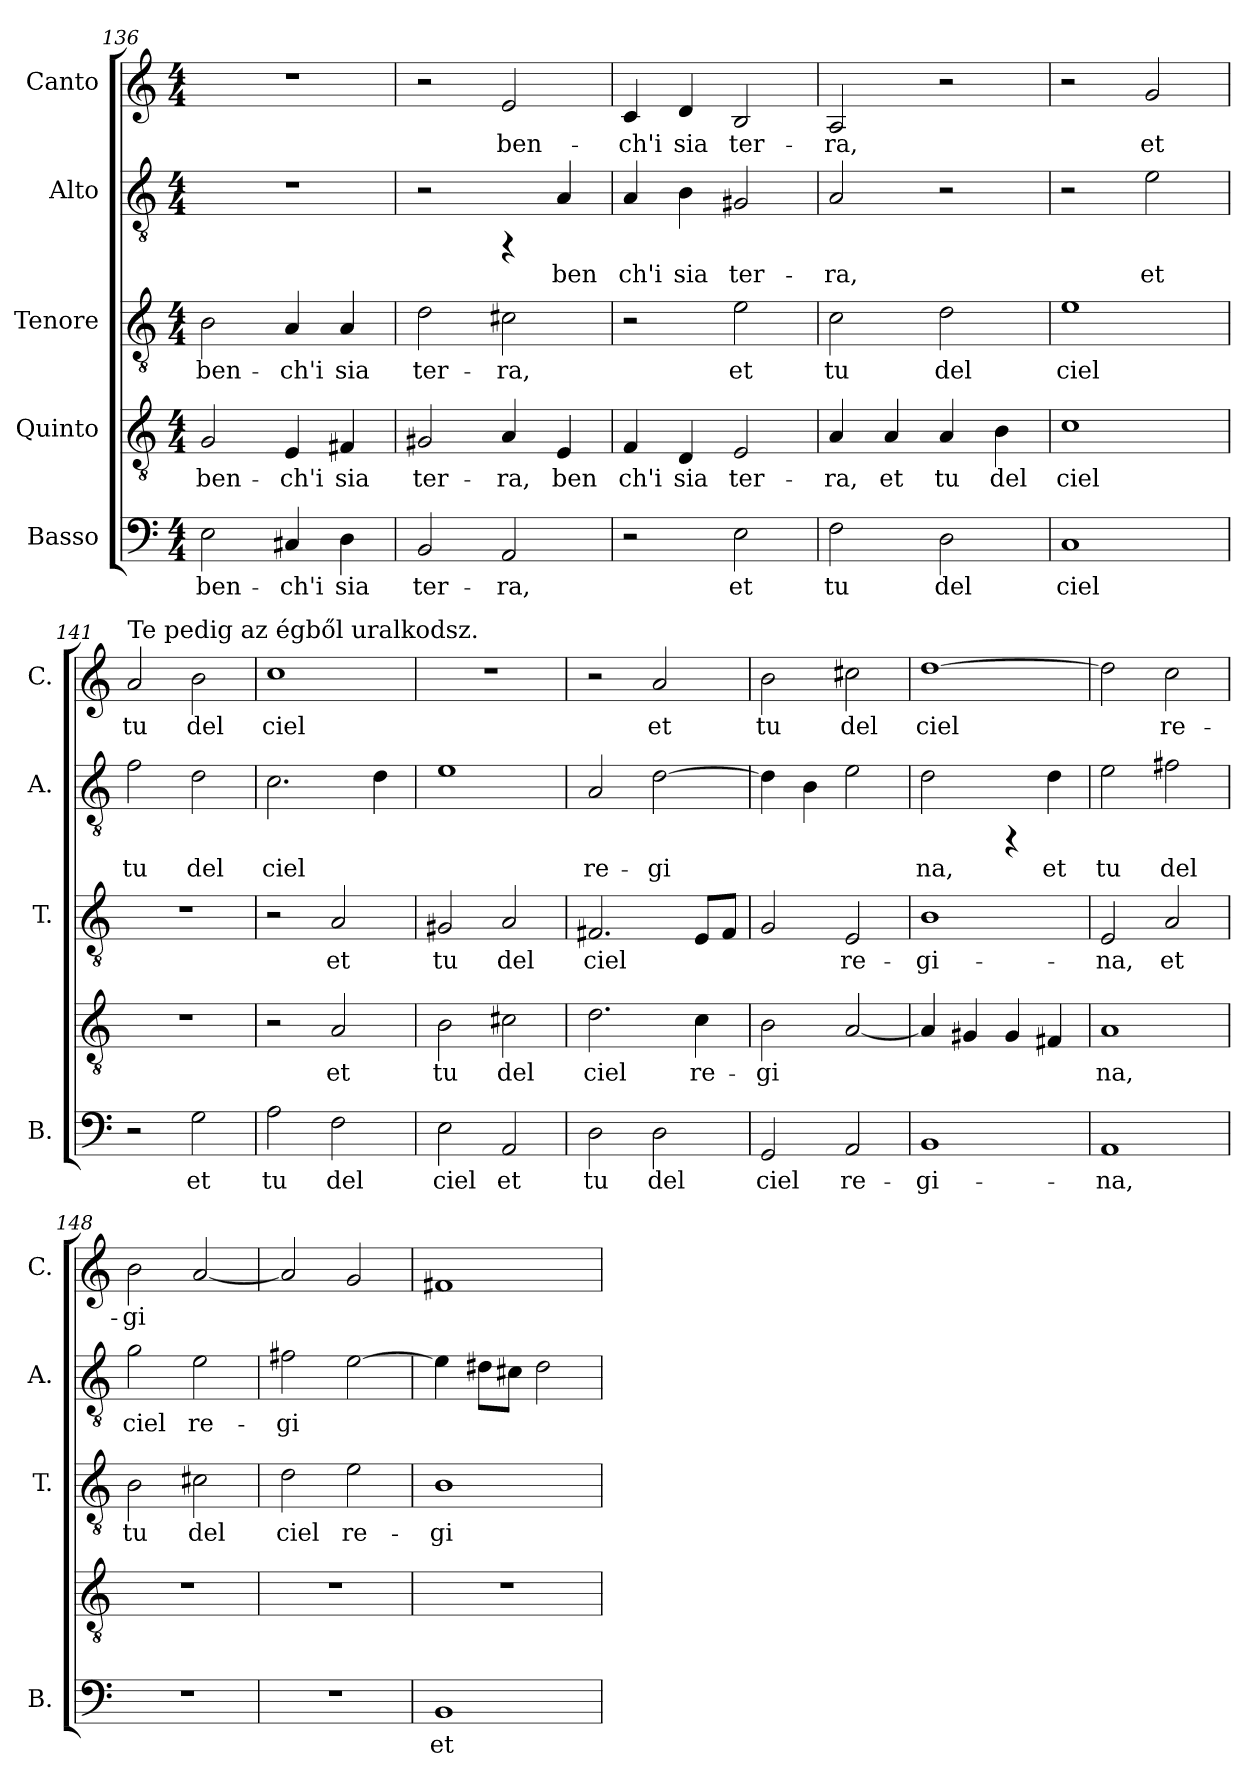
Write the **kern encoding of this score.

**kern	**text	**kern	**text	**kern	**text	**kern	**text	**kern	**text
*part5	*part5	*part4	*part4	*part3	*part3	*part2	*part2	*part1	*part1
*staff5	*staff5	*staff4	*staff4	*staff3	*staff3	*staff2	*staff2	*staff1	*staff1
*I"Basso	*	*I"Quinto	*	*I"Tenore	*	*I"Alto	*	*I"Canto	*
*I'B.	*	*	*	*I'T.	*	*I'A.	*	*I'C.	*
*clefF4	*	*clefGv2	*	*clefGv2	*	*clefGv2	*	*clefG2	*
*k[]	*	*k[]	*	*k[]	*	*k[]	*	*k[]	*
*C:	*	*C:	*	*C:	*	*C:	*	*C:	*
*M4/4	*	*M4/4	*	*M4/4	*	*M4/4	*	*M4/4	*
=136	=136	=136	=136	=136	=136	=136	=136	=136	=136
!	!LO:LY:b:cj	!	!LO:LY:b:cj	!	!LO:LY:b:cj	!	!	!	!
2E\	ben-	2G/	ben-	2B\	ben-	1r	.	1r	.
!	!LO:LY:b:cj	!	!LO:LY:b:cj	!	!LO:LY:b:cj	!	!	!	!
4C#X/	-ch'i	4E/	-ch'i	4A/	-ch'i	.	.	.	.
!	!LO:LY:b:cj	!	!LO:LY:b:cj	!	!LO:LY:b:cj	!	!	!	!
4D\	sia	4F#X/	sia	4A/	sia	.	.	.	.
=137	=137	=137	=137	=137	=137	=137	=137	=137	=137
!	!LO:LY:b:cj	!	!LO:LY:b:cj	!	!LO:LY:b:cj	!	!	!	!
2BB/	ter-	2G#X/	ter-	2d\	ter-	2r	.	2r	.
!	!LO:LY:b:cj	!	!LO:LY:b:cj	!	!LO:LY:b:cj	!	!	!	!LO:LY:b:cj
2AA/	-ra,	4A/	-ra,	2c#X\	-ra,	4rFF	.	2e/	ben-
!	!	!	!LO:LY:b:cj	!	!	!	!LO:LY:b:cj	!	!
.	.	4E/	ben	.	.	4A/	ben	.	.
=138	=138	=138	=138	=138	=138	=138	=138	=138	=138
!	!	!	!LO:LY:b:cj	!	!	!	!LO:LY:b:cj	!	!LO:LY:b:cj
2r	.	4F/	ch'i	2r	.	4A/	ch'i	4c/	-ch'i
!	!	!	!LO:LY:b:cj	!	!	!	!LO:LY:b:cj	!	!LO:LY:b:cj
.	.	4D/	sia	.	.	4B\	sia	4d/	sia
!	!LO:LY:b:cj	!	!LO:LY:b:cj	!	!LO:LY:b:cj	!	!LO:LY:b:cj	!	!LO:LY:b:cj
2E\	et	2E/	ter-	2e\	et	2G#X/	ter-	2B/	ter-
=139	=139	=139	=139	=139	=139	=139	=139	=139	=139
!	!LO:LY:b:cj	!	!LO:LY:b:cj	!	!LO:LY:b:cj	!	!LO:LY:b:cj	!	!LO:LY:b:cj
2F\	tu	4A/	-ra,	2c\	tu	2A/	-ra,	2A/	-ra,
!	!	!	!LO:LY:b:cj	!	!	!	!	!	!
.	.	4A/	et	.	.	.	.	.	.
!	!LO:LY:b:cj	!	!LO:LY:b:cj	!	!LO:LY:b:cj	!	!	!	!
2D\	del	4A/	tu	2d\	del	2r	.	2r	.
!	!	!	!LO:LY:b:cj	!	!	!	!	!	!
.	.	4B\	del	.	.	.	.	.	.
=140	=140	=140	=140	=140	=140	=140	=140	=140	=140
!	!LO:LY:b:cj	!	!LO:LY:b:cj	!	!LO:LY:b:cj	!	!	!	!
1C	ciel	1c	ciel	1e	ciel	2r	.	2r	.
!	!	!	!	!	!	!	!LO:LY:b:cj	!	!LO:LY:b:cj
.	.	.	.	.	.	2e\	et	2g/	et
!!LO:LB:g=z
=141	=141	=141	=141	=141	=141	=141	=141	=141	=141
!	!	!	!	!	!	!	!	!LO:TX:a:t=Te pedig az égből uralkodsz.	!
!	!	!	!	!	!	!	!LO:LY:b:cj	!	!LO:LY:b:cj
2r	.	1r	.	1r	.	2f\	tu	2a/	tu
!	!LO:LY:b:cj	!	!	!	!	!	!LO:LY:b:cj	!	!LO:LY:b:cj
2G\	et	.	.	.	.	2d\	del	2b\	del
=142	=142	=142	=142	=142	=142	=142	=142	=142	=142
!	!LO:LY:b:cj	!	!	!	!	!	!LO:LY:b:cj	!	!LO:LY:b:cj
2A\	tu	2r	.	2r	.	2.c\	ciel	1cc	ciel
!	!LO:LY:b:cj	!	!LO:LY:b:cj	!	!LO:LY:b:cj	!	!	!	!
2F\	del	2A/	et	2A/	et	.	.	.	.
!	!	!	!	!	!	!	!LO:LY:b:cj	!	!
.	.	.	.	.	.	4d\	.	.	.
=143	=143	=143	=143	=143	=143	=143	=143	=143	=143
!	!LO:LY:b:cj	!	!LO:LY:b:cj	!	!LO:LY:b:cj	!	!LO:LY:b:cj	!	!
2E\	ciel	2B\	tu	2G#X/	tu	1e	.	1r	.
!	!LO:LY:b:cj	!	!LO:LY:b:cj	!	!LO:LY:b:cj	!	!	!	!
2AA/	et	2c#X\	del	2A/	del	.	.	.	.
=144	=144	=144	=144	=144	=144	=144	=144	=144	=144
!	!LO:LY:b:cj	!	!LO:LY:b:cj	!	!LO:LY:b:cj	!	!LO:LY:b:cj	!	!
2D\	tu	2.d\	ciel	2.F#X/	ciel	2A/	re-	2r	.
!	!LO:LY:b:cj	!	!	!	!	!	!LO:LY:b:cj	!	!LO:LY:b:cj
2D\	del	.	.	.	.	[>2d\	-gi-	2a/	et
!	!	!	!LO:LY:b:cj	!	!LO:LY:b:cj	!	!	!	!
.	.	4c\	re-	8E/L	.	.	.	.	.
!	!	!	!	!	!LO:LY:b:cj	!	!	!	!
.	.	.	.	8F#/J	.	.	.	.	.
=145	=145	=145	=145	=145	=145	=145	=145	=145	=145
!	!LO:LY:b:cj	!	!LO:LY:b:cj	!	!LO:LY:b:cj	!	!LO:LY:b:cj	!	!LO:LY:b:cj
2GG/	ciel	2B\	-gi-	2G/	.	4d\]	--	2b\	tu
!	!	!	!	!	!	!	!LO:LY:b:cj	!	!
.	.	.	.	.	.	4B\	--	.	.
!	!LO:LY:b:cj	!	!LO:LY:b:cj	!	!LO:LY:b:cj	!	!LO:LY:b:cj	!	!LO:LY:b:cj
2AA/	re-	[<2A/	--	2E/	re-	2e\	--	2cc#X\	del
=146	=146	=146	=146	=146	=146	=146	=146	=146	=146
!	!LO:LY:b:cj	!	!LO:LY:b:cj	!	!LO:LY:b:cj	!	!LO:LY:b:cj	!	!LO:LY:b:cj
1BB	-gi-	4A/]	--	1B	-gi-	2d\	-na,	[>1dd	ciel
!	!	!	!LO:LY:b:cj	!	!	!	!	!	!
.	.	4G#X/	--	.	.	.	.	.	.
!	!	!	!LO:LY:b:cj	!	!	!	!	!	!
.	.	4G#/	--	.	.	4rFF	.	.	.
!	!	!	!LO:LY:b:cj	!	!	!	!LO:LY:b:cj	!	!
.	.	4F#X/	--	.	.	4d\	et	.	.
=147	=147	=147	=147	=147	=147	=147	=147	=147	=147
!	!LO:LY:b:cj	!	!LO:LY:b:cj	!	!LO:LY:b:cj	!	!LO:LY:b:cj	!	!LO:LY:b:cj
1AA	-na,	1A	-na,	2E/	-na,	2e\	tu	2dd\]	.
!	!	!	!	!	!LO:LY:b:cj	!	!LO:LY:b:cj	!	!LO:LY:b:cj
.	.	.	.	2A/	et	2f#X\	del	2cc\	re-
=148	=148	=148	=148	=148	=148	=148	=148	=148	=148
!	!	!	!	!	!LO:LY:b:cj	!	!LO:LY:b:cj	!	!LO:LY:b:cj
1r	.	1r	.	2B\	tu	2g\	ciel	2b\	-gi-
!	!	!	!	!	!LO:LY:b:cj	!	!LO:LY:b:cj	!	!LO:LY:b:cj
.	.	.	.	2c#X\	del	2e\	re-	[<2a/	--
=149	=149	=149	=149	=149	=149	=149	=149	=149	=149
!	!	!	!	!	!LO:LY:b:cj	!	!LO:LY:b:cj	!	!LO:LY:b:cj
1r	.	1r	.	2d\	ciel	2f#X\	-gi-	2a/]	--
!	!	!	!	!	!LO:LY:b:cj	!	!LO:LY:b:cj	!	!LO:LY:b:cj
.	.	.	.	2e\	re-	[>2e\	--	2g/	--
=150	=150	=150	=150	=150	=150	=150	=150	=150	=150
!	!LO:LY:b:cj	!	!	!	!LO:LY:b:cj	!	!LO:LY:b:cj	!	!LO:LY:b:cj
1BB	et	1r	.	1B	-gi-	4e\]	--	1f#X	--
!	!	!	!	!	!	!	!LO:LY:b:cj	!	!
.	.	.	.	.	.	8d#X\L	--	.	.
!	!	!	!	!	!	!	!LO:LY:b:cj	!	!
.	.	.	.	.	.	8c#X\J	--	.	.
!	!	!	!	!	!	!	!LO:LY:b:cj	!	!
.	.	.	.	.	.	2d#\	--	.	.
=	=	=	=	=	=	=	=	=	=
*-	*-	*-	*-	*-	*-	*-	*-	*-	*-
